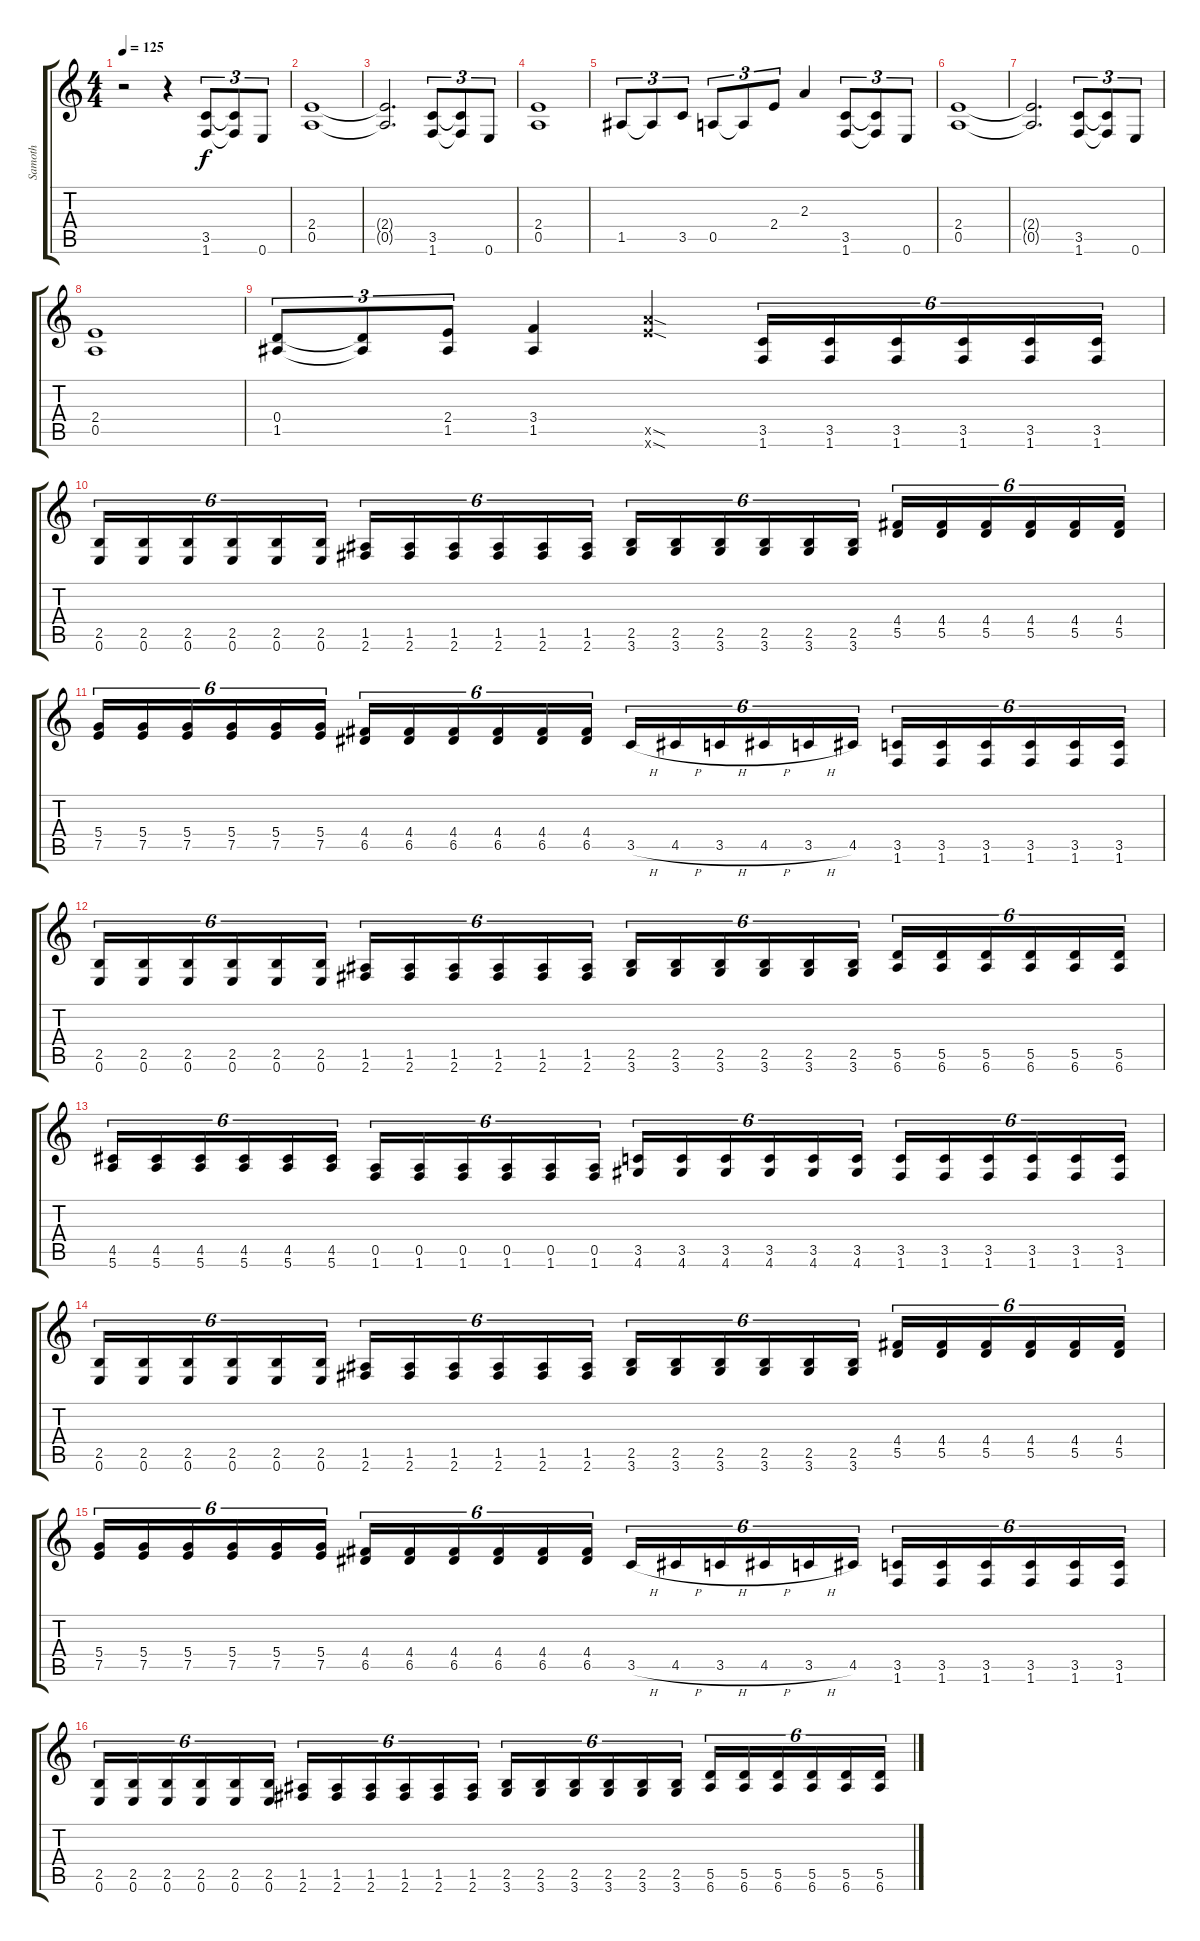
\track ("Samoth" "Samoth") {instrument distortionguitar}
\staff {score tabs}
\tuning (E4 B3 G3 D3 A2 E2) {hide}
\ts (4 4)
\tempo 125
\clef g2
\ks c
r.2{dy f instrument distortionguitar} r.4 (3.5 1.6).8{tu (3 2)} (3.5{t} 1.6{t}).8{tu (3 2)} 0.6.8{tu (3 2)} |
(2.4 0.5).1 |
(2.4{t} 0.5{t}).2{d} (3.5 1.6).8{tu (3 2)} (3.5{t} 1.6{t}).8{tu (3 2)} 0.6.8{tu (3 2)} |
(2.4 0.5).1 |
1.5.8{tu (3 2)} 1.5{t}.8{tu (3 2)} 3.5.8{tu (3 2)} 0.5.8{tu (3 2)} 0.5{t}.8{tu (3 2)} 2.4.8{tu (3 2)} 2.3.4 (3.5 1.6).8{tu (3 2)} (3.5{t} 1.6{t}).8{tu (3 2)} 0.6.8{tu (3 2)} |
(2.4 0.5).1 |
(2.4{t} 0.5{t}).2{d} (3.5 1.6).8{tu (3 2)} (3.5{t} 1.6{t}).8{tu (3 2)} 0.6.8{tu (3 2)} |
(2.4 0.5).1 |
(0.4 1.5).8{tu (3 2)} (0.4{t} 1.5{t}).8{tu (3 2)} (2.4 1.5).8{tu (3 2)} (3.4 1.5).4 (12.5{sod x} 12.6{sod x}).4 (3.5 1.6).16{tu (6 4)} (3.5 1.6).16{tu (6 4)} (3.5 1.6).16{tu (6 4)} (3.5 1.6).16{tu (6 4)} (3.5 1.6).16{tu (6 4)} (3.5 1.6).16{tu (6 4)} |
(2.5 0.6).16{tu (6 4)} (2.5 0.6).16{tu (6 4)} (2.5 0.6).16{tu (6 4)} (2.5 0.6).16{tu (6 4)} (2.5 0.6).16{tu (6 4)} (2.5 0.6).16{tu (6 4)} (1.5 2.6).16{tu (6 4)} (1.5 2.6).16{tu (6 4)} (1.5 2.6).16{tu (6 4)} (1.5 2.6).16{tu (6 4)} (1.5 2.6).16{tu (6 4)} (1.5 2.6).16{tu (6 4)} (2.5 3.6).16{tu (6 4)} (2.5 3.6).16{tu (6 4)} (2.5 3.6).16{tu (6 4)} (2.5 3.6).16{tu (6 4)} (2.5 3.6).16{tu (6 4)} (2.5 3.6).16{tu (6 4)} (4.4 5.5).16{tu (6 4)} (4.4 5.5).16{tu (6 4)} (4.4 5.5).16{tu (6 4)} (4.4 5.5).16{tu (6 4)} (4.4 5.5).16{tu (6 4)} (4.4 5.5).16{tu (6 4)} |
(5.4 7.5).16{tu (6 4)} (5.4 7.5).16{tu (6 4)} (5.4 7.5).16{tu (6 4)} (5.4 7.5).16{tu (6 4)} (5.4 7.5).16{tu (6 4)} (5.4 7.5).16{tu (6 4)} (4.4 6.5).16{tu (6 4)} (4.4 6.5).16{tu (6 4)} (4.4 6.5).16{tu (6 4)} (4.4 6.5).16{tu (6 4)} (4.4 6.5).16{tu (6 4)} (4.4 6.5).16{tu (6 4)} 3.5{h}.16{tu (6 4)} 4.5{h}.16{tu (6 4)} 3.5{h}.16{tu (6 4)} 4.5{h}.16{tu (6 4)} 3.5{h}.16{tu (6 4)} 4.5.16{tu (6 4)} (3.5 1.6).16{tu (6 4)} (3.5 1.6).16{tu (6 4)} (3.5 1.6).16{tu (6 4)} (3.5 1.6).16{tu (6 4)} (3.5 1.6).16{tu (6 4)} (3.5 1.6).16{tu (6 4)} |
(2.5 0.6).16{tu (6 4)} (2.5 0.6).16{tu (6 4)} (2.5 0.6).16{tu (6 4)} (2.5 0.6).16{tu (6 4)} (2.5 0.6).16{tu (6 4)} (2.5 0.6).16{tu (6 4)} (1.5 2.6).16{tu (6 4)} (1.5 2.6).16{tu (6 4)} (1.5 2.6).16{tu (6 4)} (1.5 2.6).16{tu (6 4)} (1.5 2.6).16{tu (6 4)} (1.5 2.6).16{tu (6 4)} (2.5 3.6).16{tu (6 4)} (2.5 3.6).16{tu (6 4)} (2.5 3.6).16{tu (6 4)} (2.5 3.6).16{tu (6 4)} (2.5 3.6).16{tu (6 4)} (2.5 3.6).16{tu (6 4)} (5.5 6.6).16{tu (6 4)} (5.5 6.6).16{tu (6 4)} (5.5 6.6).16{tu (6 4)} (5.5 6.6).16{tu (6 4)} (5.5 6.6).16{tu (6 4)} (5.5 6.6).16{tu (6 4)} |
(4.5 5.6).16{tu (6 4)} (4.5 5.6).16{tu (6 4)} (4.5 5.6).16{tu (6 4)} (4.5 5.6).16{tu (6 4)} (4.5 5.6).16{tu (6 4)} (4.5 5.6).16{tu (6 4)} (0.5 1.6).16{tu (6 4)} (0.5 1.6).16{tu (6 4)} (0.5 1.6).16{tu (6 4)} (0.5 1.6).16{tu (6 4)} (0.5 1.6).16{tu (6 4)} (0.5 1.6).16{tu (6 4)} (3.5 4.6).16{tu (6 4)} (3.5 4.6).16{tu (6 4)} (3.5 4.6).16{tu (6 4)} (3.5 4.6).16{tu (6 4)} (3.5 4.6).16{tu (6 4)} (3.5 4.6).16{tu (6 4)} (3.5 1.6).16{tu (6 4)} (3.5 1.6).16{tu (6 4)} (3.5 1.6).16{tu (6 4)} (3.5 1.6).16{tu (6 4)} (3.5 1.6).16{tu (6 4)} (3.5 1.6).16{tu (6 4)} |
(2.5 0.6).16{tu (6 4)} (2.5 0.6).16{tu (6 4)} (2.5 0.6).16{tu (6 4)} (2.5 0.6).16{tu (6 4)} (2.5 0.6).16{tu (6 4)} (2.5 0.6).16{tu (6 4)} (1.5 2.6).16{tu (6 4)} (1.5 2.6).16{tu (6 4)} (1.5 2.6).16{tu (6 4)} (1.5 2.6).16{tu (6 4)} (1.5 2.6).16{tu (6 4)} (1.5 2.6).16{tu (6 4)} (2.5 3.6).16{tu (6 4)} (2.5 3.6).16{tu (6 4)} (2.5 3.6).16{tu (6 4)} (2.5 3.6).16{tu (6 4)} (2.5 3.6).16{tu (6 4)} (2.5 3.6).16{tu (6 4)} (4.4 5.5).16{tu (6 4)} (4.4 5.5).16{tu (6 4)} (4.4 5.5).16{tu (6 4)} (4.4 5.5).16{tu (6 4)} (4.4 5.5).16{tu (6 4)} (4.4 5.5).16{tu (6 4)} |
(5.4 7.5).16{tu (6 4)} (5.4 7.5).16{tu (6 4)} (5.4 7.5).16{tu (6 4)} (5.4 7.5).16{tu (6 4)} (5.4 7.5).16{tu (6 4)} (5.4 7.5).16{tu (6 4)} (4.4 6.5).16{tu (6 4)} (4.4 6.5).16{tu (6 4)} (4.4 6.5).16{tu (6 4)} (4.4 6.5).16{tu (6 4)} (4.4 6.5).16{tu (6 4)} (4.4 6.5).16{tu (6 4)} 3.5{h}.16{tu (6 4)} 4.5{h}.16{tu (6 4)} 3.5{h}.16{tu (6 4)} 4.5{h}.16{tu (6 4)} 3.5{h}.16{tu (6 4)} 4.5.16{tu (6 4)} (3.5 1.6).16{tu (6 4)} (3.5 1.6).16{tu (6 4)} (3.5 1.6).16{tu (6 4)} (3.5 1.6).16{tu (6 4)} (3.5 1.6).16{tu (6 4)} (3.5 1.6).16{tu (6 4)} |
(2.5 0.6).16{tu (6 4)} (2.5 0.6).16{tu (6 4)} (2.5 0.6).16{tu (6 4)} (2.5 0.6).16{tu (6 4)} (2.5 0.6).16{tu (6 4)} (2.5 0.6).16{tu (6 4)} (1.5 2.6).16{tu (6 4)} (1.5 2.6).16{tu (6 4)} (1.5 2.6).16{tu (6 4)} (1.5 2.6).16{tu (6 4)} (1.5 2.6).16{tu (6 4)} (1.5 2.6).16{tu (6 4)} (2.5 3.6).16{tu (6 4)} (2.5 3.6).16{tu (6 4)} (2.5 3.6).16{tu (6 4)} (2.5 3.6).16{tu (6 4)} (2.5 3.6).16{tu (6 4)} (2.5 3.6).16{tu (6 4)} (5.5 6.6).16{tu (6 4)} (5.5 6.6).16{tu (6 4)} (5.5 6.6).16{tu (6 4)} (5.5 6.6).16{tu (6 4)} (5.5 6.6).16{tu (6 4)} (5.5 6.6).16{tu (6 4)}
